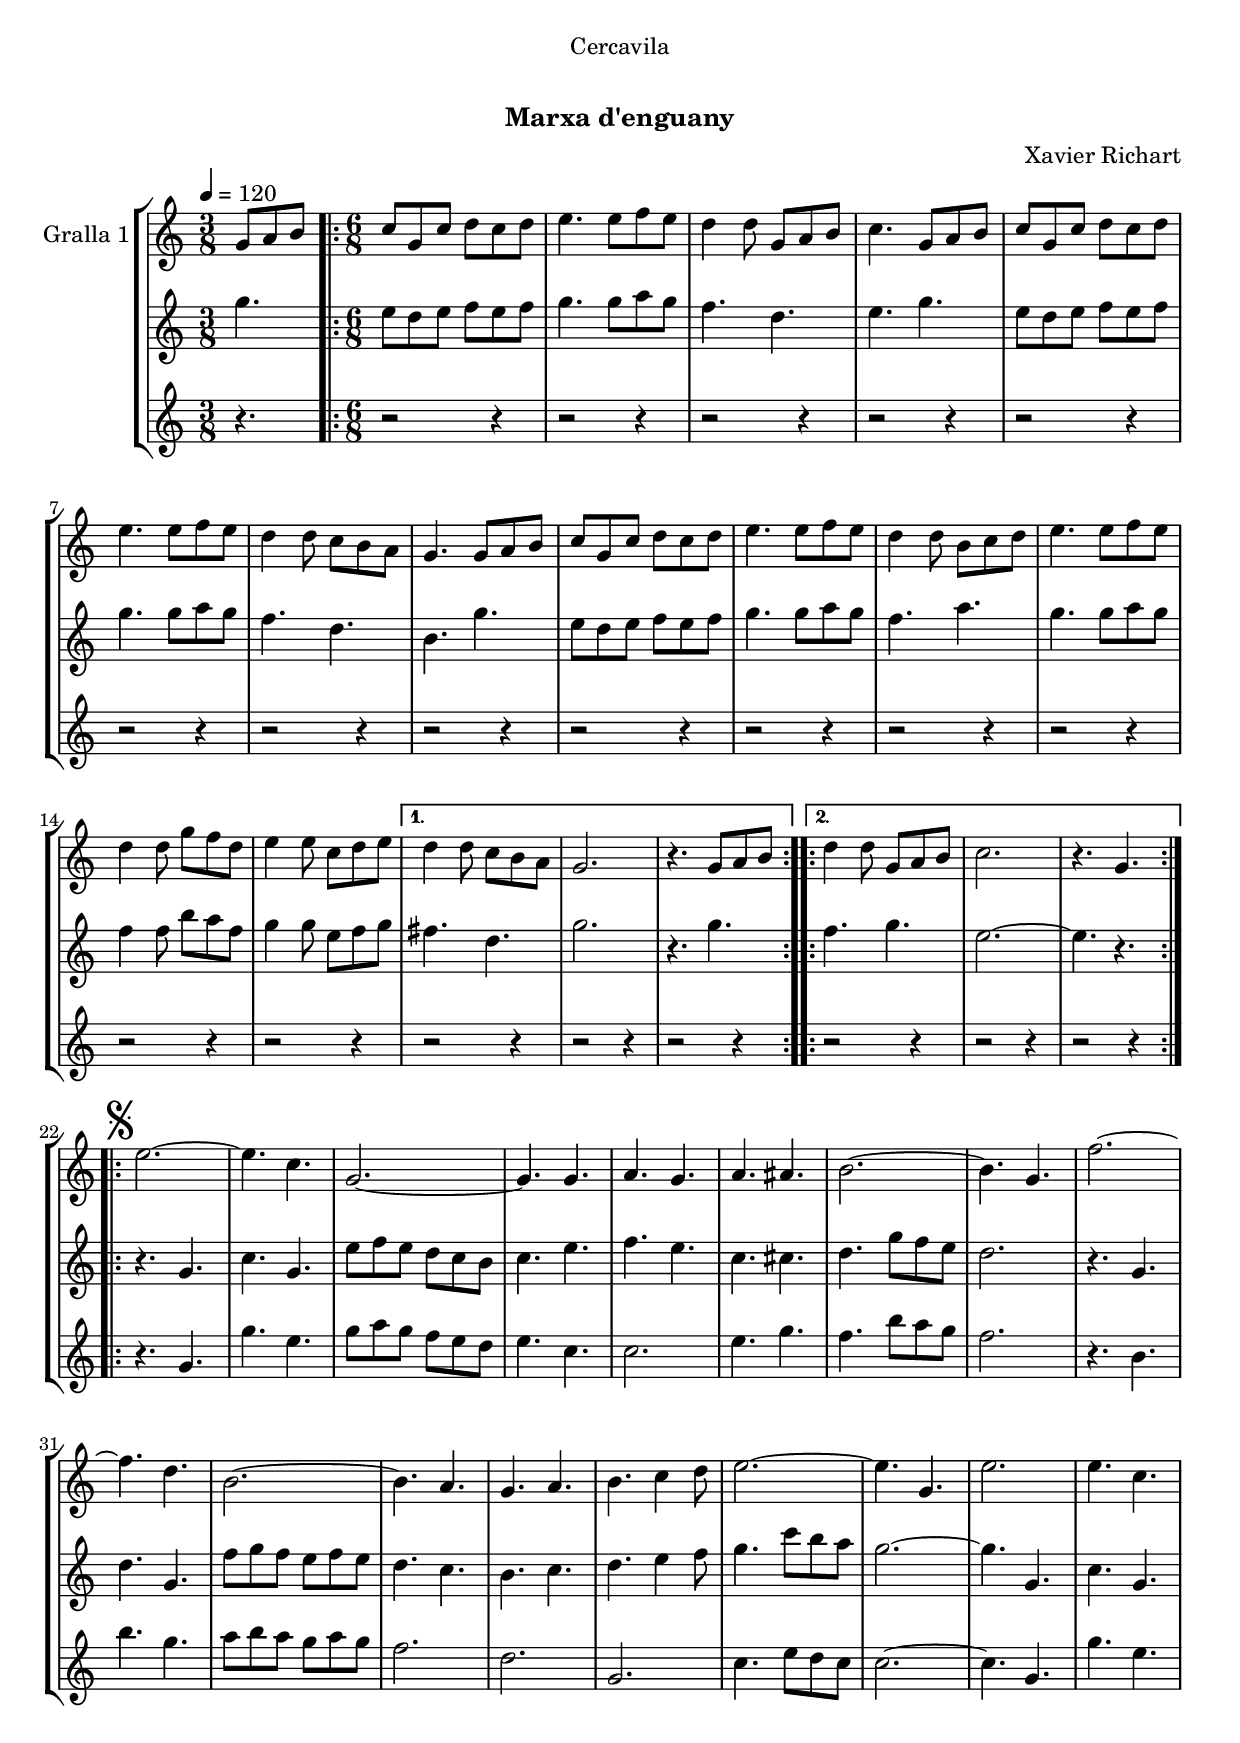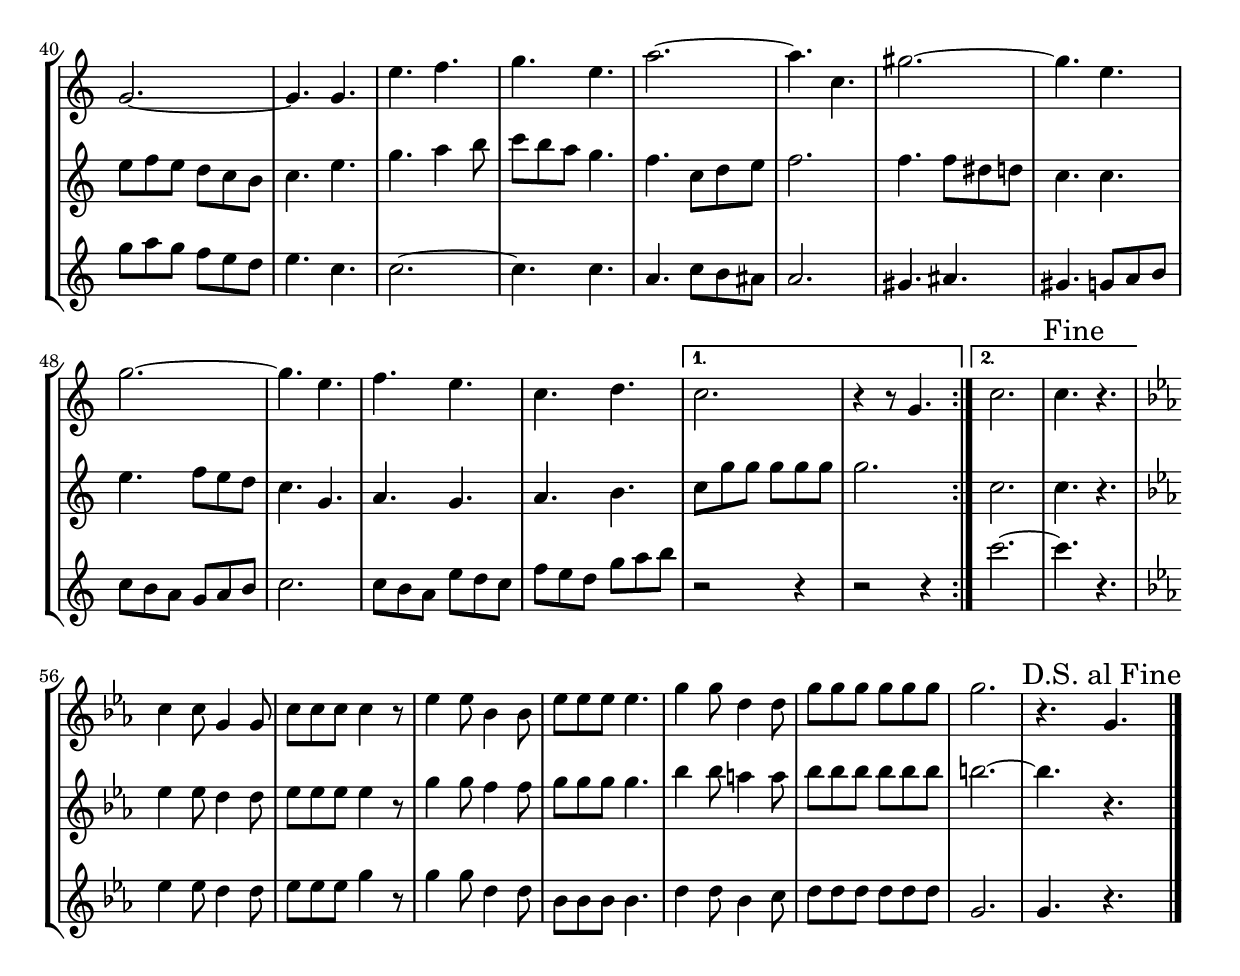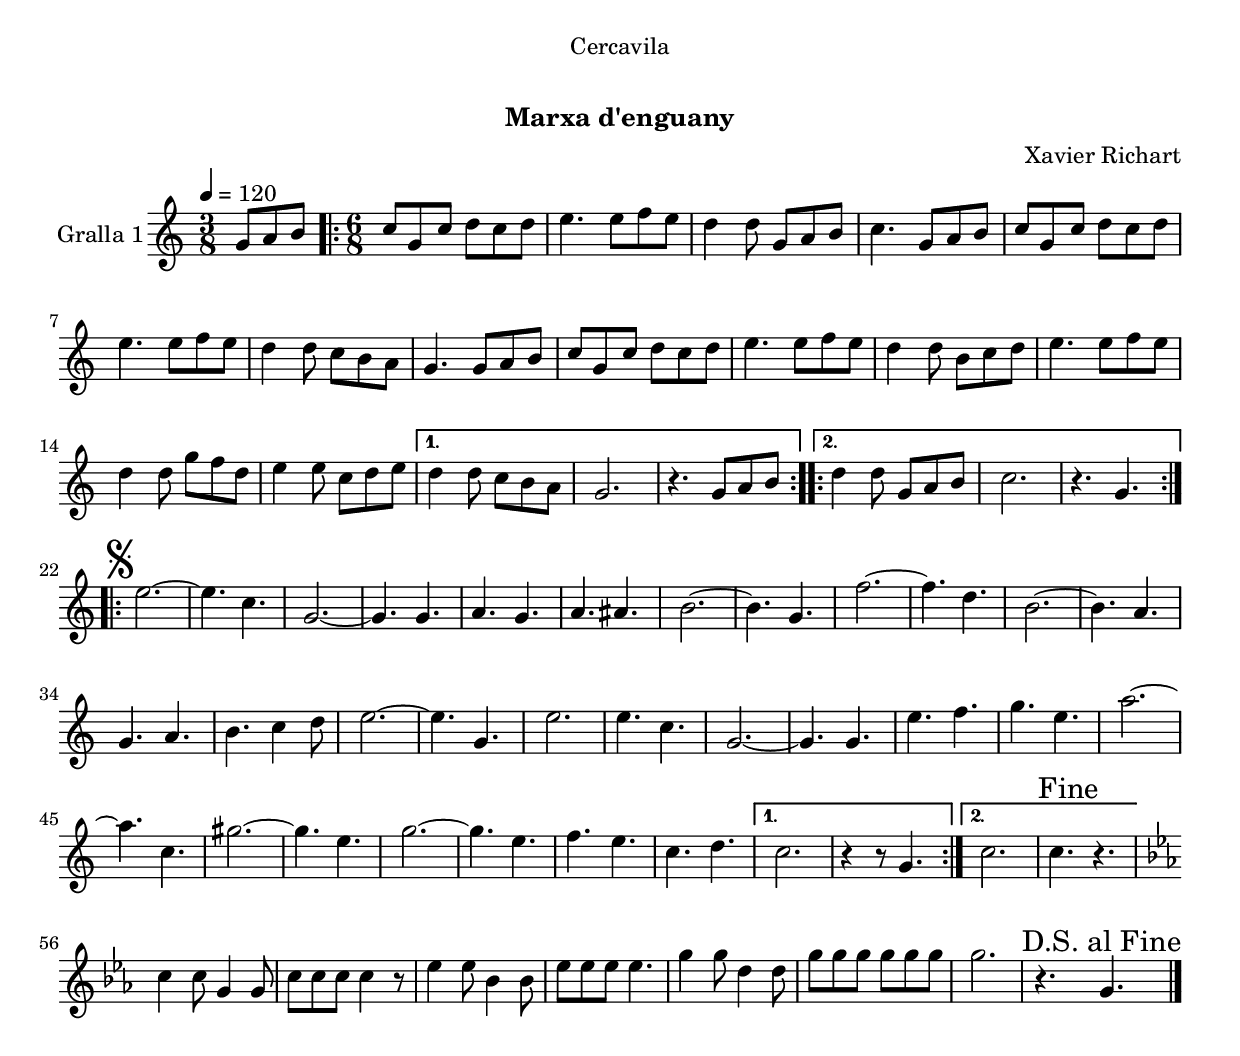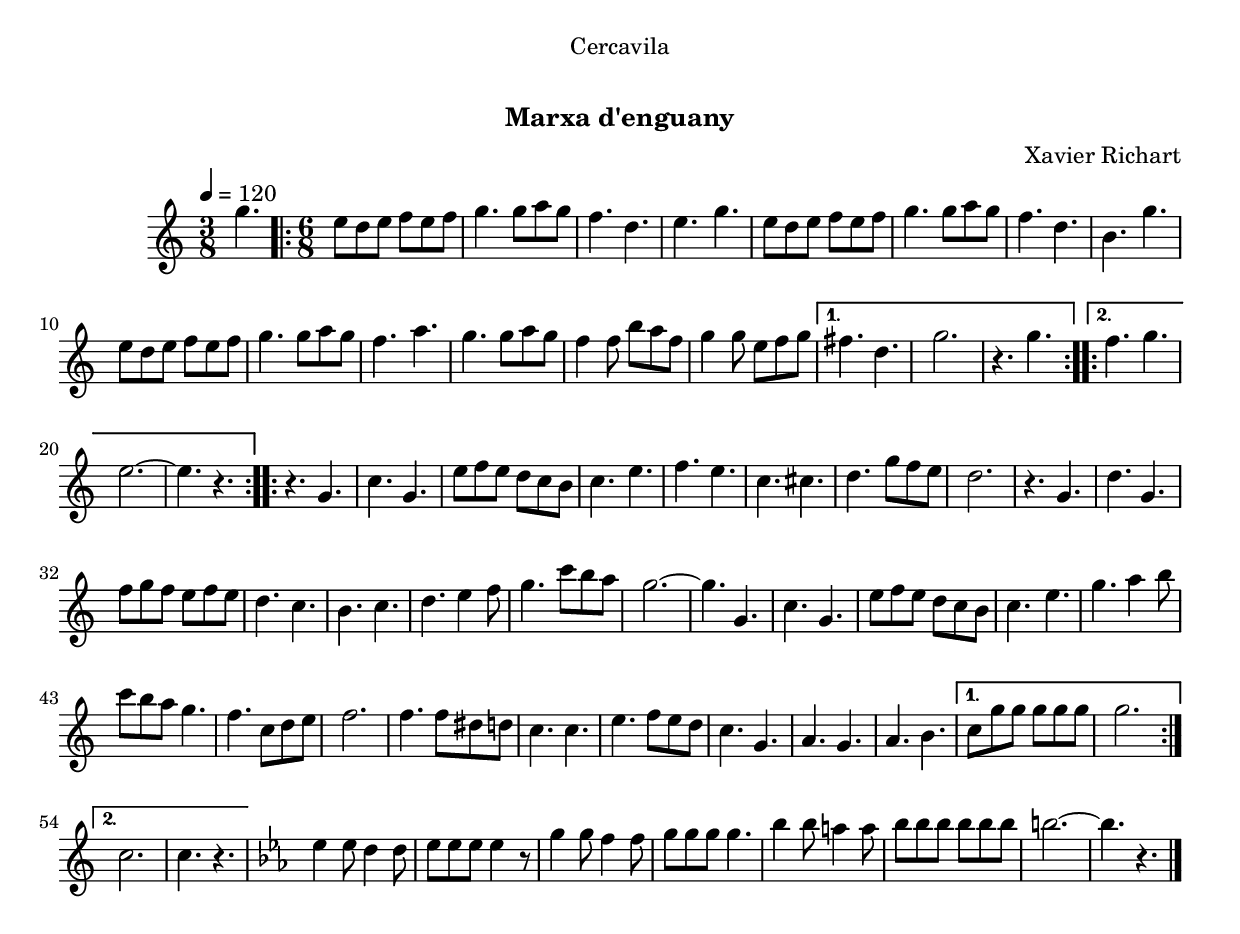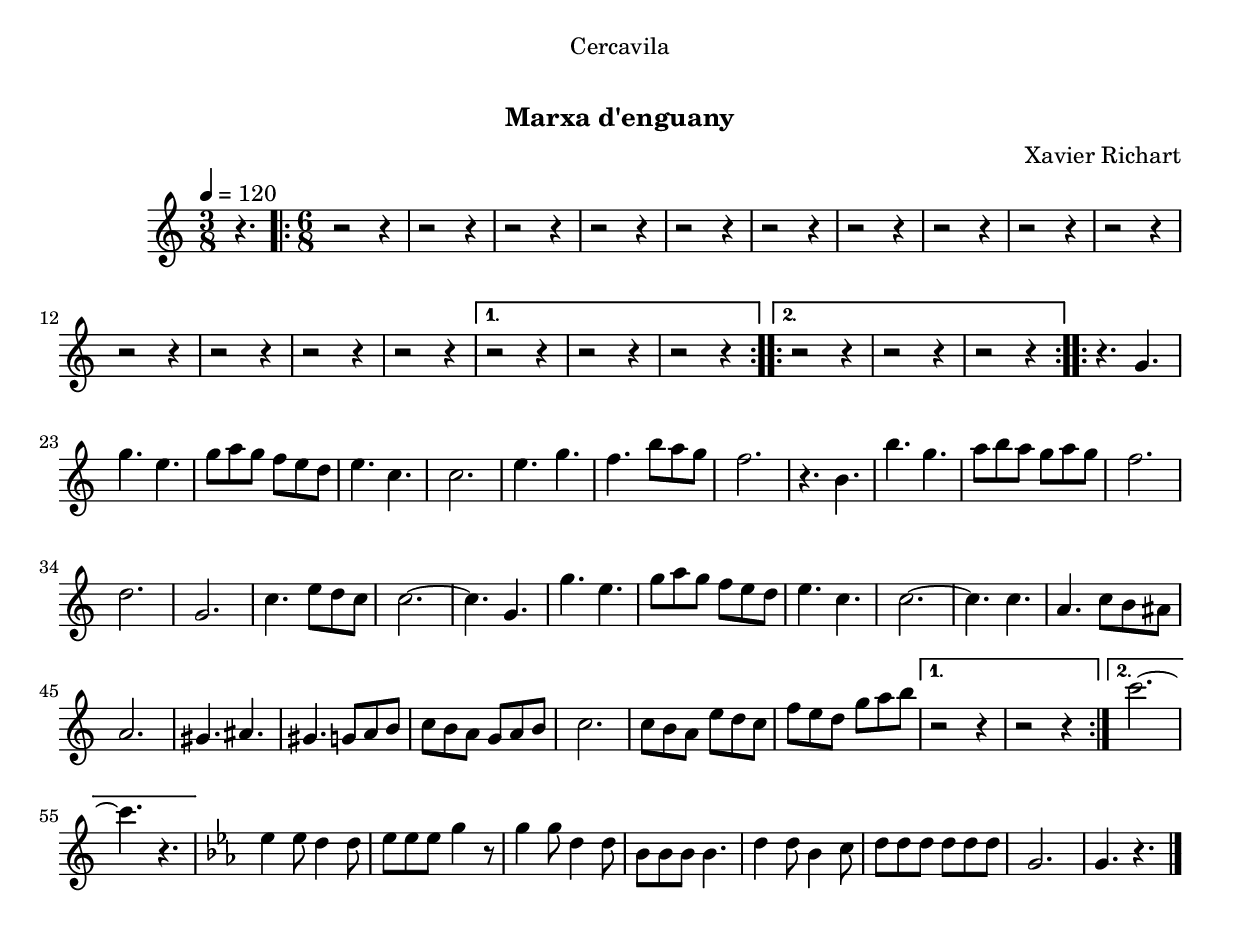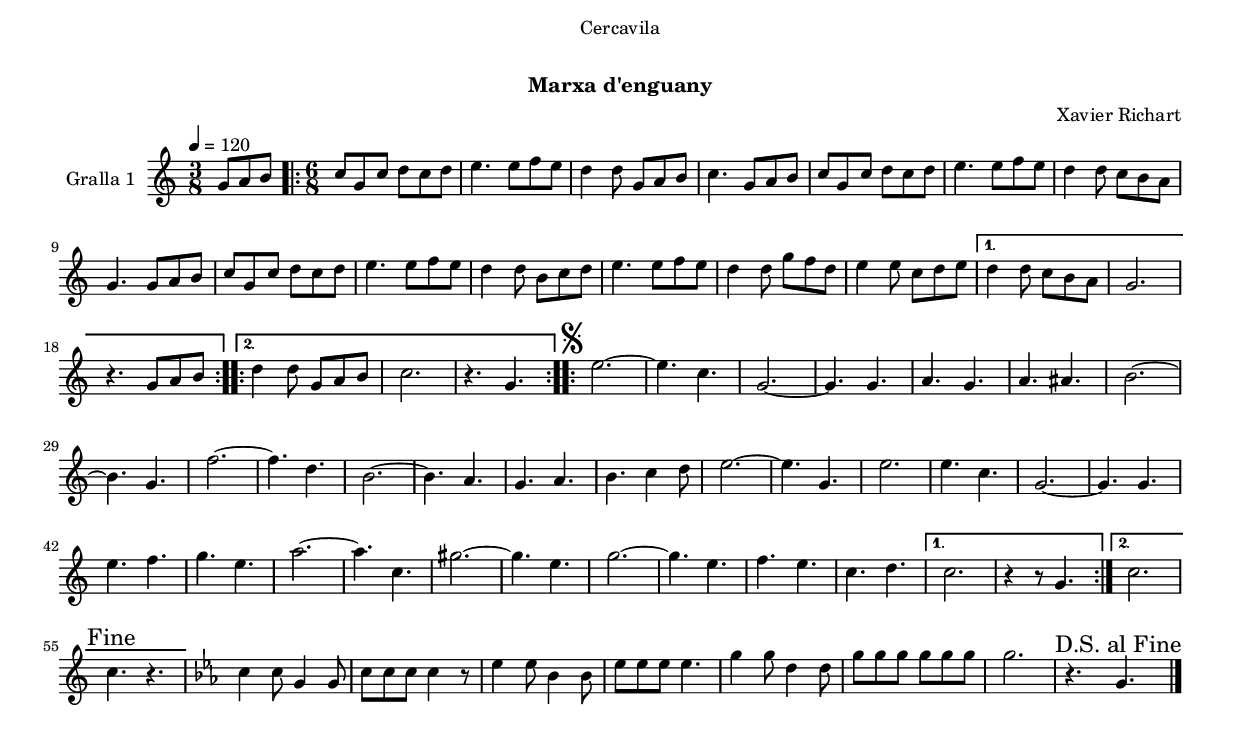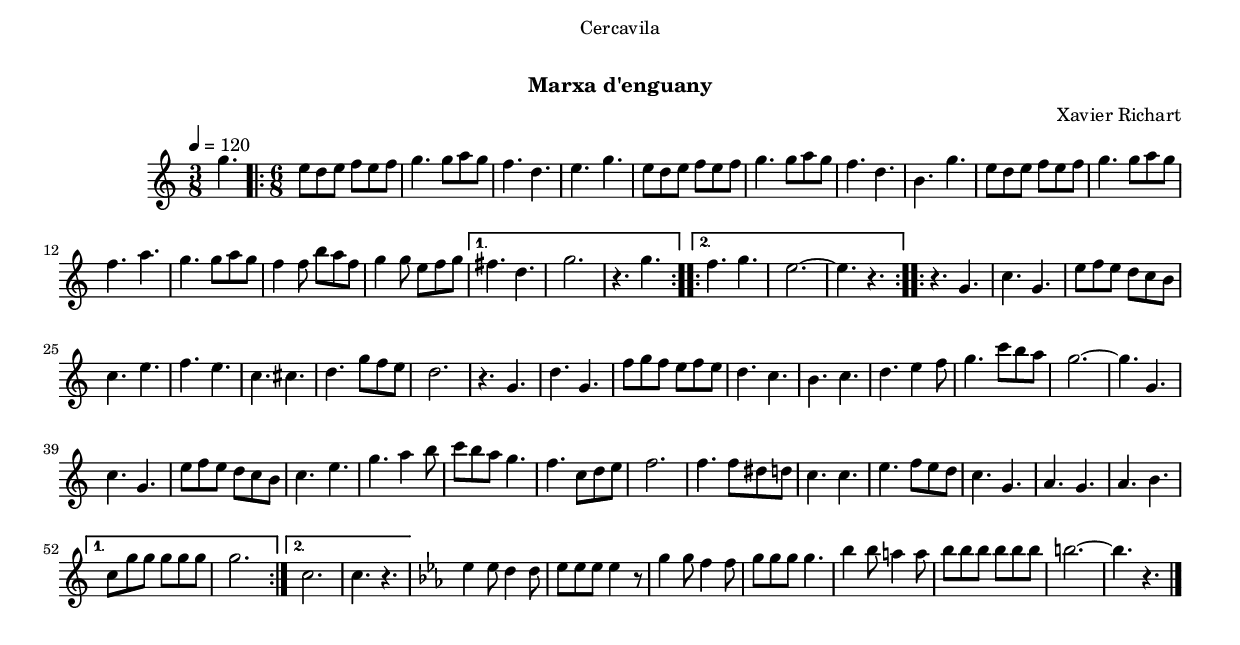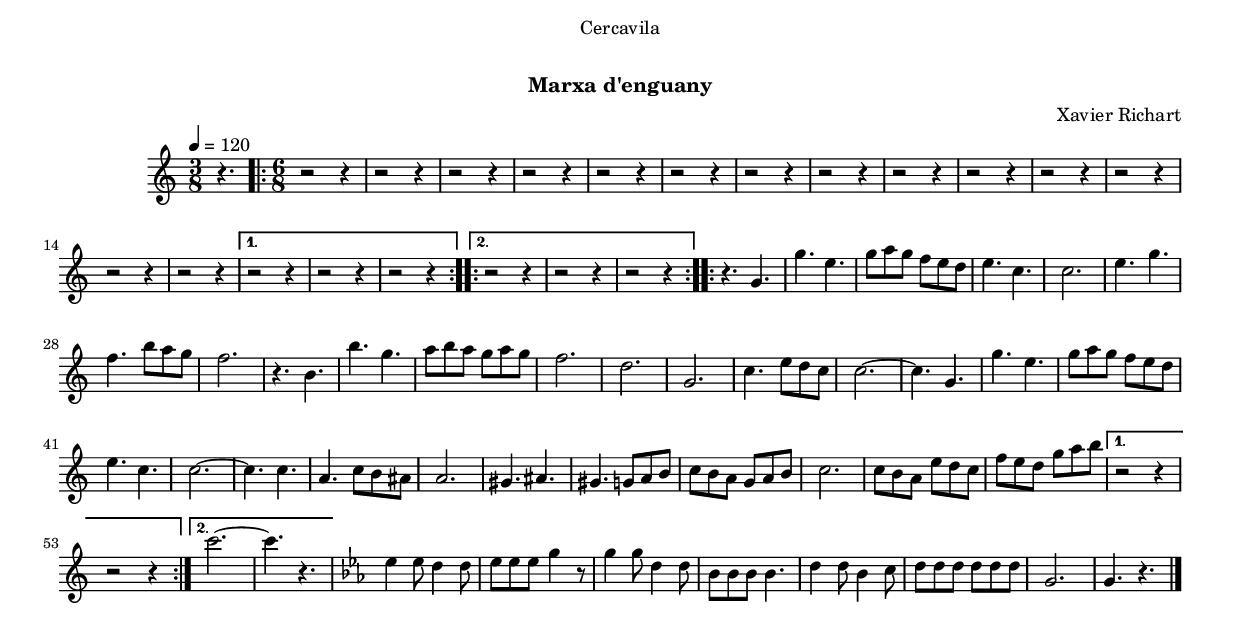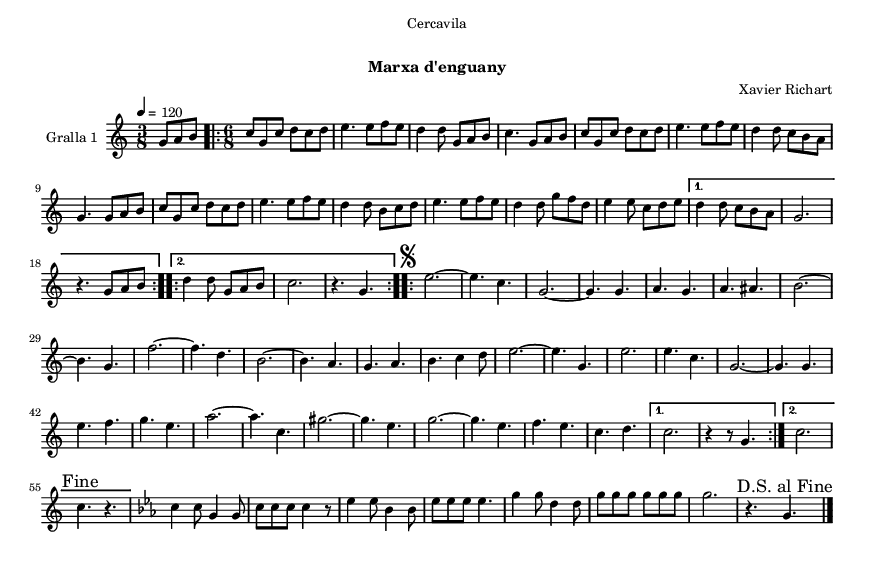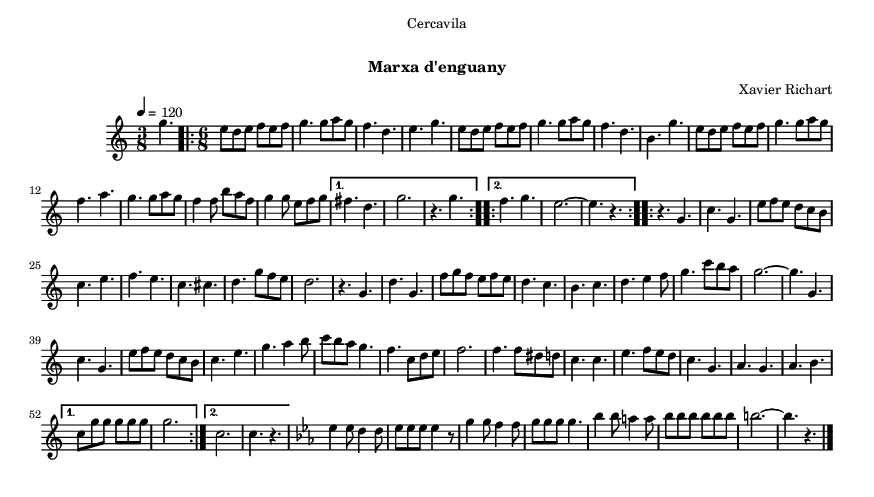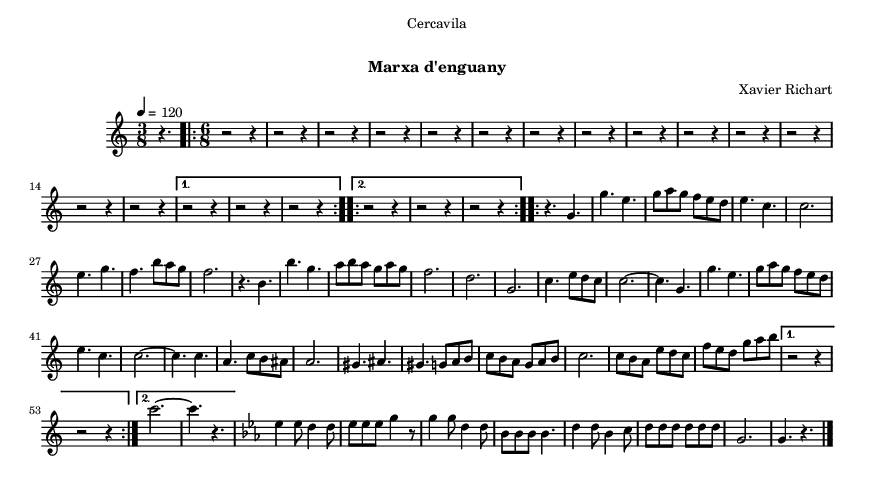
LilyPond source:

\version "2.16.0"

\header {
  dedication="Cercavila"
  title="  "
  subtitle="Marxa d'enguany"
  subsubtitle=""
  poet=""
  meter=""
  piece=""
  composer="Xavier Richart"
  arranger=""
  opus=""
  instrument=""
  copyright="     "
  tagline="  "
}

liniaroAa =
\relative g'
{
  \tempo 4=120
  \clef treble
  \key c \major
  \time 3/8
  g8 a b  |
  \time 6/8   \repeat volta 2 { c8 g c d c d  |
  e4. e8 f e  |
  d4 d8 g, a b  |
  %05
  c4. g8 a b  |
  c8 g c d c d  |
  e4. e8 f e  |
  d4 d8 c b a  |
  g4. g8 a b  |
  %10
  c8 g c d c d  |
  e4. e8 f e  |
  d4 d8 b c d  |
  e4. e8 f e  |
  d4 d8 g f d  |
  %15
  e4 e8 c d e }
  \alternative { { d4 d8 c b a  |
  g2.  |
  r4. g8 a b }
  \repeat volta 2 { d4 d8 g, a b  |
  %20
  c2.  |
  r4. g } }
  \repeat volta 2 { \mark \markup {\musicglyph #"scripts.segno"} e'2. ~  |
  e4. c  |
  g2. ~  |
  %25
  g4. g  |
  a4. g  |
  a4. ais  |
  b2. ~  |
  b4. g  |
  %30
  f'2. ~  |
  f4. d  |
  b2. ~  |
  b4. a  |
  g4. a  |
  %35
  b4. c4 d8  |
  e2. ~  |
  e4. g,  |
  e'2.  |
  e4. c  |
  %40
  g2. ~  |
  g4. g  |
  e'4. f  |
  g4. e  |
  a2. ~  |
  %45
  a4. c,  |
  gis'2. ~  |
  gis4. e  |
  g2. ~  |
  g4. e  |
  %50
  f4. e  |
  c4. d }
  \alternative { { c2.  |
  r4 r8 g4. }
  { c2.  |
  %55
  \mark "Fine" c4. r } }
  \key ees \major   c4 c8 g4 g8  |
  c8 c c c4 r8  | % kompletite
  ees4 ees8 bes4 bes8  |
  ees8 ees ees ees4.  |
  %60
  g4 g8 d4 d8  |
  g8 g g g g g  |
  g2.  |
  \mark "D.S. al Fine" r4. g,  \bar "|."
}

liniaroAb =
\relative g''
{
  \tempo 4=120
  \clef treble
  \key c \major
  \time 3/8
  g4.  |
  \time 6/8   \repeat volta 2 { e8 d e f e f  |
  g4. g8 a g  |
  f4. d  |
  %05
  e4. g  |
  e8 d e f e f  |
  g4. g8 a g  |
  f4. d  |
  b4. g'  |
  %10
  e8 d e f e f  |
  g4. g8 a g  |
  f4. a  |
  g4. g8 a g  |
  f4 f8 b a f  |
  %15
  g4 g8 e f g }
  \alternative { { fis4. d  |
  g2.  |
  r4. g }
  \repeat volta 2 { f4. g  |
  %20
  e2. ~  |
  e4. r } }
  \repeat volta 2 { r4. g,  |
  c4. g  |
  e'8 f e d c b  |
  %25
  c4. e  |
  f4. e  |
  c4. cis  |
  d4. g8 f e  |
  d2.  |
  %30
  r4. g,  |
  d'4. g,  |
  f'8 g f e f e  |
  d4. c  |
  b4. c  |
  %35
  d4. e4 f8  |
  g4. c8 b a  |
  g2. ~  |
  g4. g,  |
  c4. g  |
  %40
  e'8 f e d c b  |
  c4. e  |
  g4. a4 b8  |
  c8 b a g4.  |
  f4. c8 d e  |
  %45
  f2.  |
  f4. f8 dis d  |
  c4. c  |
  e4. f8 e d  |
  c4. g  |
  %50
  a4. g  |
  a4. b }
  \alternative { { c8 g' g g g g  |
  g2. }
  { c,2.  |
  %55
  c4. r } }
  \key ees \major   ees4 ees8 d4 d8  |
  ees8 ees ees ees4 r8  | % kompletite
  g4 g8 f4 f8  |
  g8 g g g4.  |
  %60
  bes4 bes8 a4 a8  |
  bes8 bes bes bes bes bes  |
  b2. ~  |
  b4. r  \bar "|."
}

liniaroAc =
\relative g'
{
  \tempo 4=120
  \clef treble
  \key c \major
  \time 3/8
  r4.  |
  \time 6/8   \repeat volta 2 { r2 r4  |
  r2 r4  |
  r2 r4  |
  %05
  r2 r4  |
  r2 r4  |
  r2 r4  |
  r2 r4  |
  r2 r4  |
  %10
  r2 r4  |
  r2 r4  |
  r2 r4  |
  r2 r4  |
  r2 r4  |
  %15
  r2 r4 }
  \alternative { { r2 r4  |
  r2 r4  |
  r2 r4 }
  \repeat volta 2 { r2 r4  |
  %20
  r2 r4  |
  r2 r4 } }
  \repeat volta 2 { r4. g  |
  g'4. e  |
  g8 a g f e d  |
  %25
  e4. c  |
  c2.  |
  e4. g  |
  f4. b8 a g  |
  f2.  |
  %30
  r4. b,  |
  b'4. g  |
  a8 b a g a g  |
  f2.  |
  d2.  |
  %35
  g,2.  |
  c4. e8 d c  |
  c2. ~  |
  c4. g  |
  g'4. e  |
  %40
  g8 a g f e d  |
  e4. c  |
  c2. ~  |
  c4. c  |
  a4. c8 b ais  |
  %45
  a2.  |
  gis4. ais  |
  gis4. g8 a b  |
  c8 b a g a b  |
  c2.  |
  %50
  c8 b a e' d c  |
  f8 e d g a b }
  \alternative { { r2 r4  |
  r2 r4 }
  { c2. ~  |
  %55
  c4. r } }
  \key ees \major   ees,4 ees8 d4 d8  |
  ees8 ees ees g4 r8  | % kompletite
  g4 g8 d4 d8  |
  bes8 bes bes bes4.  |
  %60
  d4 d8 bes4 c8  |
  d8 d d d d d  |
  g,2.  |
  g4. r  \bar "|."
}

\book {

\paper {
  print-page-number = false
  #(set-paper-size "a4")
  #(layout-set-staff-size 20)
}

\bookpart {
  \score {
    \new StaffGroup {
      \override Score.RehearsalMark #'self-alignment-X = #LEFT
      <<
        \new Staff \with {instrumentName = #"Gralla 1" } \liniaroAa
        \new Staff \with {instrumentName = #"" } \liniaroAb
        \new Staff \with {instrumentName = #"" } \liniaroAc
      >>
    }
    \layout {}
  }\score { \unfoldRepeats
    \new StaffGroup {
      \override Score.RehearsalMark #'self-alignment-X = #LEFT
      <<
        \new Staff \with {instrumentName = #"Gralla 1" } \liniaroAa
        \new Staff \with {instrumentName = #"" } \liniaroAb
        \new Staff \with {instrumentName = #"" } \liniaroAc
      >>
    }
    \midi {}
  }
}

\bookpart {
  \header {}
  \score {
    \new StaffGroup {
      \override Score.RehearsalMark #'self-alignment-X = #LEFT
      <<
        \new Staff \with {instrumentName = #"Gralla 1" } \liniaroAa
      >>
    }
    \layout {}
  }\score { \unfoldRepeats
    \new StaffGroup {
      \override Score.RehearsalMark #'self-alignment-X = #LEFT
      <<
        \new Staff \with {instrumentName = #"Gralla 1" } \liniaroAa
      >>
    }
    \midi {}
  }
}

\bookpart {
  \header {}
  \score {
    \new StaffGroup {
      \override Score.RehearsalMark #'self-alignment-X = #LEFT
      <<
        \new Staff \with {instrumentName = #"" } \liniaroAb
      >>
    }
    \layout {}
  }\score { \unfoldRepeats
    \new StaffGroup {
      \override Score.RehearsalMark #'self-alignment-X = #LEFT
      <<
        \new Staff \with {instrumentName = #"" } \liniaroAb
      >>
    }
    \midi {}
  }
}

\bookpart {
  \header {}
  \score {
    \new StaffGroup {
      \override Score.RehearsalMark #'self-alignment-X = #LEFT
      <<
        \new Staff \with {instrumentName = #"" } \liniaroAc
      >>
    }
    \layout {}
  }\score { \unfoldRepeats
    \new StaffGroup {
      \override Score.RehearsalMark #'self-alignment-X = #LEFT
      <<
        \new Staff \with {instrumentName = #"" } \liniaroAc
      >>
    }
    \midi {}
  }
}

}

\book {

\paper {
  print-page-number = false
  #(set-paper-size "a5landscape")
  #(layout-set-staff-size 16)
  #(define output-suffix "a5")
}

\bookpart {
  \header {}
  \score {
    \new StaffGroup {
      \override Score.RehearsalMark #'self-alignment-X = #LEFT
      <<
        \new Staff \with {instrumentName = #"Gralla 1" } \liniaroAa
      >>
    }
    \layout {}
  }
}

\bookpart {
  \header {}
  \score {
    \new StaffGroup {
      \override Score.RehearsalMark #'self-alignment-X = #LEFT
      <<
        \new Staff \with {instrumentName = #"" } \liniaroAb
      >>
    }
    \layout {}
  }
}

\bookpart {
  \header {}
  \score {
    \new StaffGroup {
      \override Score.RehearsalMark #'self-alignment-X = #LEFT
      <<
        \new Staff \with {instrumentName = #"" } \liniaroAc
      >>
    }
    \layout {}
  }
}

}

\book {

\paper {
  print-page-number = false
  #(set-paper-size "a6landscape")
  #(layout-set-staff-size 12)
  #(define output-suffix "a6")
}

\bookpart {
  \header {}
  \score {
    \new StaffGroup {
      \override Score.RehearsalMark #'self-alignment-X = #LEFT
      <<
        \new Staff \with {instrumentName = #"Gralla 1" } \liniaroAa
      >>
    }
    \layout {}
  }
}

\bookpart {
  \header {}
  \score {
    \new StaffGroup {
      \override Score.RehearsalMark #'self-alignment-X = #LEFT
      <<
        \new Staff \with {instrumentName = #"" } \liniaroAb
      >>
    }
    \layout {}
  }
}

\bookpart {
  \header {}
  \score {
    \new StaffGroup {
      \override Score.RehearsalMark #'self-alignment-X = #LEFT
      <<
        \new Staff \with {instrumentName = #"" } \liniaroAc
      >>
    }
    \layout {}
  }
}

}

